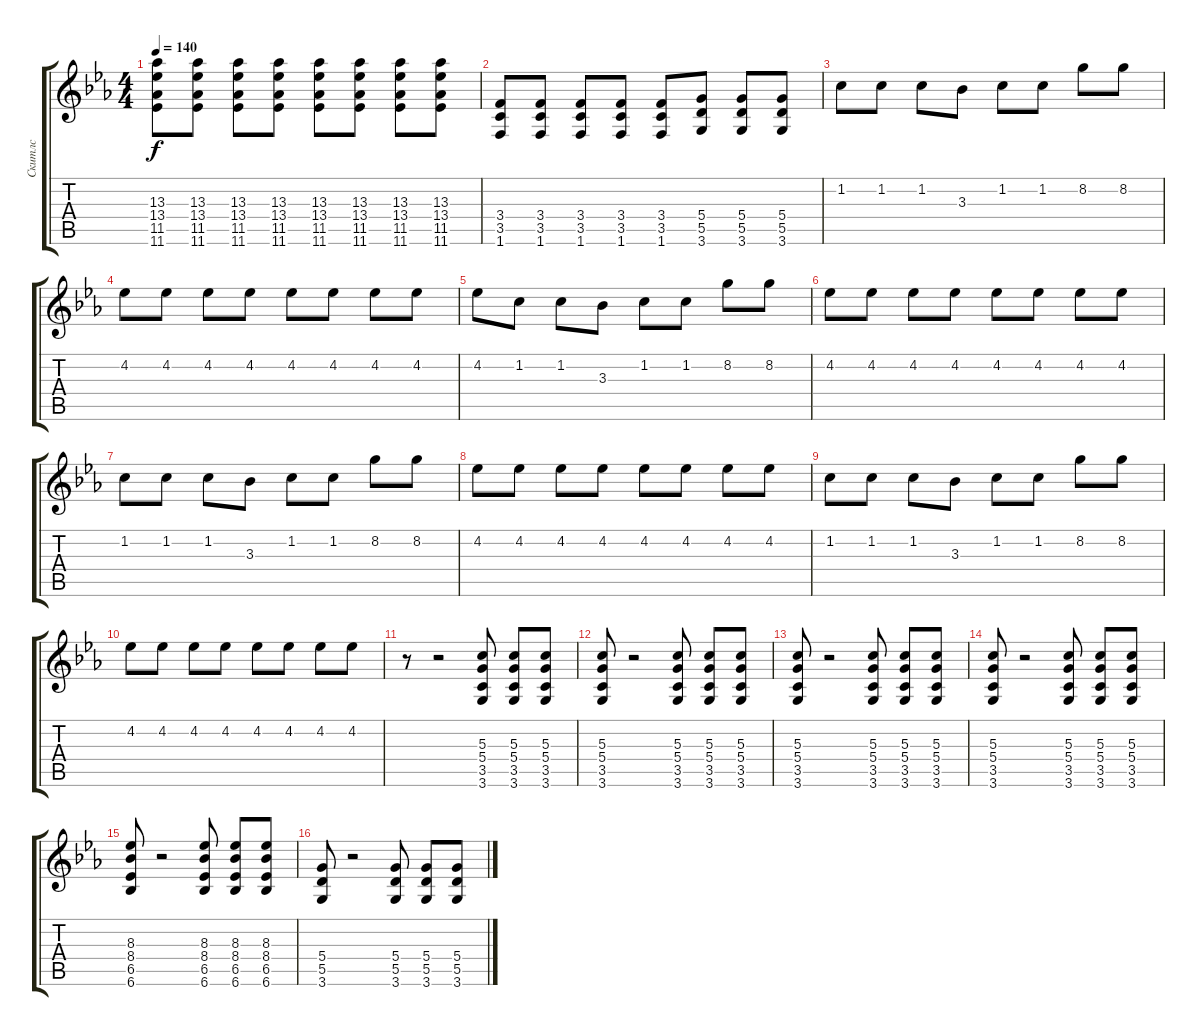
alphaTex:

\track ("Скитлс" "Скитлс") {instrument distortionguitar}
\staff {score tabs}
\tuning (E4 B3 G3 D3 A2 E2) {hide}
\ts (4 4)
\tempo 140
\clef g2
\ks eb
(13.3 13.4 11.5 11.6).8{dy f} (13.3 13.4 11.5 11.6).8 (13.3 13.4 11.5 11.6).8 (13.3 13.4 11.5 11.6).8 (13.3 13.4 11.5 11.6).8 (13.3 13.4 11.5 11.6).8 (13.3 13.4 11.5 11.6).8 (13.3 13.4 11.5 11.6).8 |
(3.4 3.5 1.6).8 (3.4 3.5 1.6).8 (3.4 3.5 1.6).8 (3.4 3.5 1.6).8 (3.4 3.5 1.6).8 (5.4 5.5 3.6).8 (5.4 5.5 3.6).8 (5.4 5.5 3.6).8 |
1.2.8 1.2.8 1.2.8 3.3.8 1.2.8 1.2.8 8.2.8 8.2.8 |
4.2.8 4.2.8 4.2.8 4.2.8 4.2.8 4.2.8 4.2.8 4.2.8 |
4.2.8 1.2.8 1.2.8 3.3.8 1.2.8 1.2.8 8.2.8 8.2.8 |
4.2.8 4.2.8 4.2.8 4.2.8 4.2.8 4.2.8 4.2.8 4.2.8 |
1.2.8 1.2.8 1.2.8 3.3.8 1.2.8 1.2.8 8.2.8 8.2.8 |
4.2.8 4.2.8 4.2.8 4.2.8 4.2.8 4.2.8 4.2.8 4.2.8 |
1.2.8 1.2.8 1.2.8 3.3.8 1.2.8 1.2.8 8.2.8 8.2.8 |
4.2.8 4.2.8 4.2.8 4.2.8 4.2.8 4.2.8 4.2.8 4.2.8 |
r.8 r.2 (5.3 5.4 3.5 3.6).8 (5.3 5.4 3.5 3.6).8 (5.3 5.4 3.5 3.6).8 |
(5.3 5.4 3.5 3.6).8 r.2 (5.3 5.4 3.5 3.6).8 (5.3 5.4 3.5 3.6).8 (5.3 5.4 3.5 3.6).8 |
(5.3 5.4 3.5 3.6).8 r.2 (5.3 5.4 3.5 3.6).8 (5.3 5.4 3.5 3.6).8 (5.3 5.4 3.5 3.6).8 |
(5.3 5.4 3.5 3.6).8 r.2 (5.3 5.4 3.5 3.6).8 (5.3 5.4 3.5 3.6).8 (5.3 5.4 3.5 3.6).8 |
(8.3 8.4 6.5 6.6).8 r.2 (8.3 8.4 6.5 6.6).8 (8.3 8.4 6.5 6.6).8 (8.3 8.4 6.5 6.6).8 |
(5.4 5.5 3.6).8 r.2 (5.4 5.5 3.6).8 (5.4 5.5 3.6).8 (5.4 5.5 3.6).8
